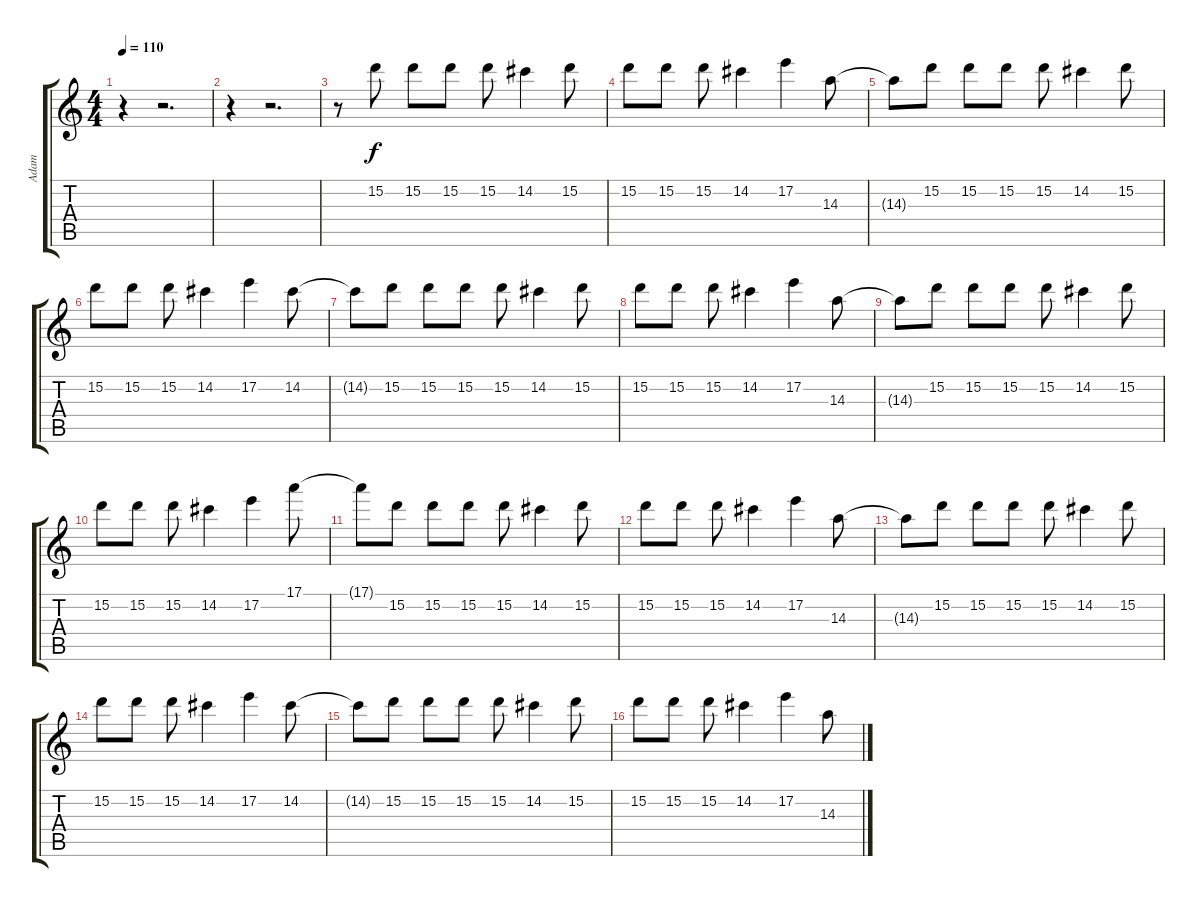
\track ("Adam" "Adam") {instrument electricguitarjazz}
\staff {score tabs}
\tuning (E4 B3 G3 D3 A2 D2) {hide}
\ts (4 4)
\tempo 110
\clef g2
\ks c
r.4{dy f} r.2{d} |
r.4 r.2{d} |
r.8 15.2.8 15.2.8 15.2.8 15.2.8 14.2.4 15.2.8 |
15.2.8 15.2.8 15.2.8 14.2.4 17.2.4 14.3.8 |
14.3{t}.8 15.2.8 15.2.8 15.2.8 15.2.8 14.2.4 15.2.8 |
15.2.8 15.2.8 15.2.8 14.2.4 17.2.4 14.2.8 |
14.2{t}.8 15.2.8 15.2.8 15.2.8 15.2.8 14.2.4 15.2.8 |
15.2.8 15.2.8 15.2.8 14.2.4 17.2.4 14.3.8 |
14.3{t}.8 15.2.8 15.2.8 15.2.8 15.2.8 14.2.4 15.2.8 |
15.2.8 15.2.8 15.2.8 14.2.4 17.2.4 17.1.8 |
17.1{t}.8 15.2.8 15.2.8 15.2.8 15.2.8 14.2.4 15.2.8 |
15.2.8 15.2.8 15.2.8 14.2.4 17.2.4 14.3.8 |
14.3{t}.8 15.2.8 15.2.8 15.2.8 15.2.8 14.2.4 15.2.8 |
15.2.8 15.2.8 15.2.8 14.2.4 17.2.4 14.2.8 |
14.2{t}.8 15.2.8 15.2.8 15.2.8 15.2.8 14.2.4 15.2.8 |
15.2.8 15.2.8 15.2.8 14.2.4 17.2.4 14.3.8
